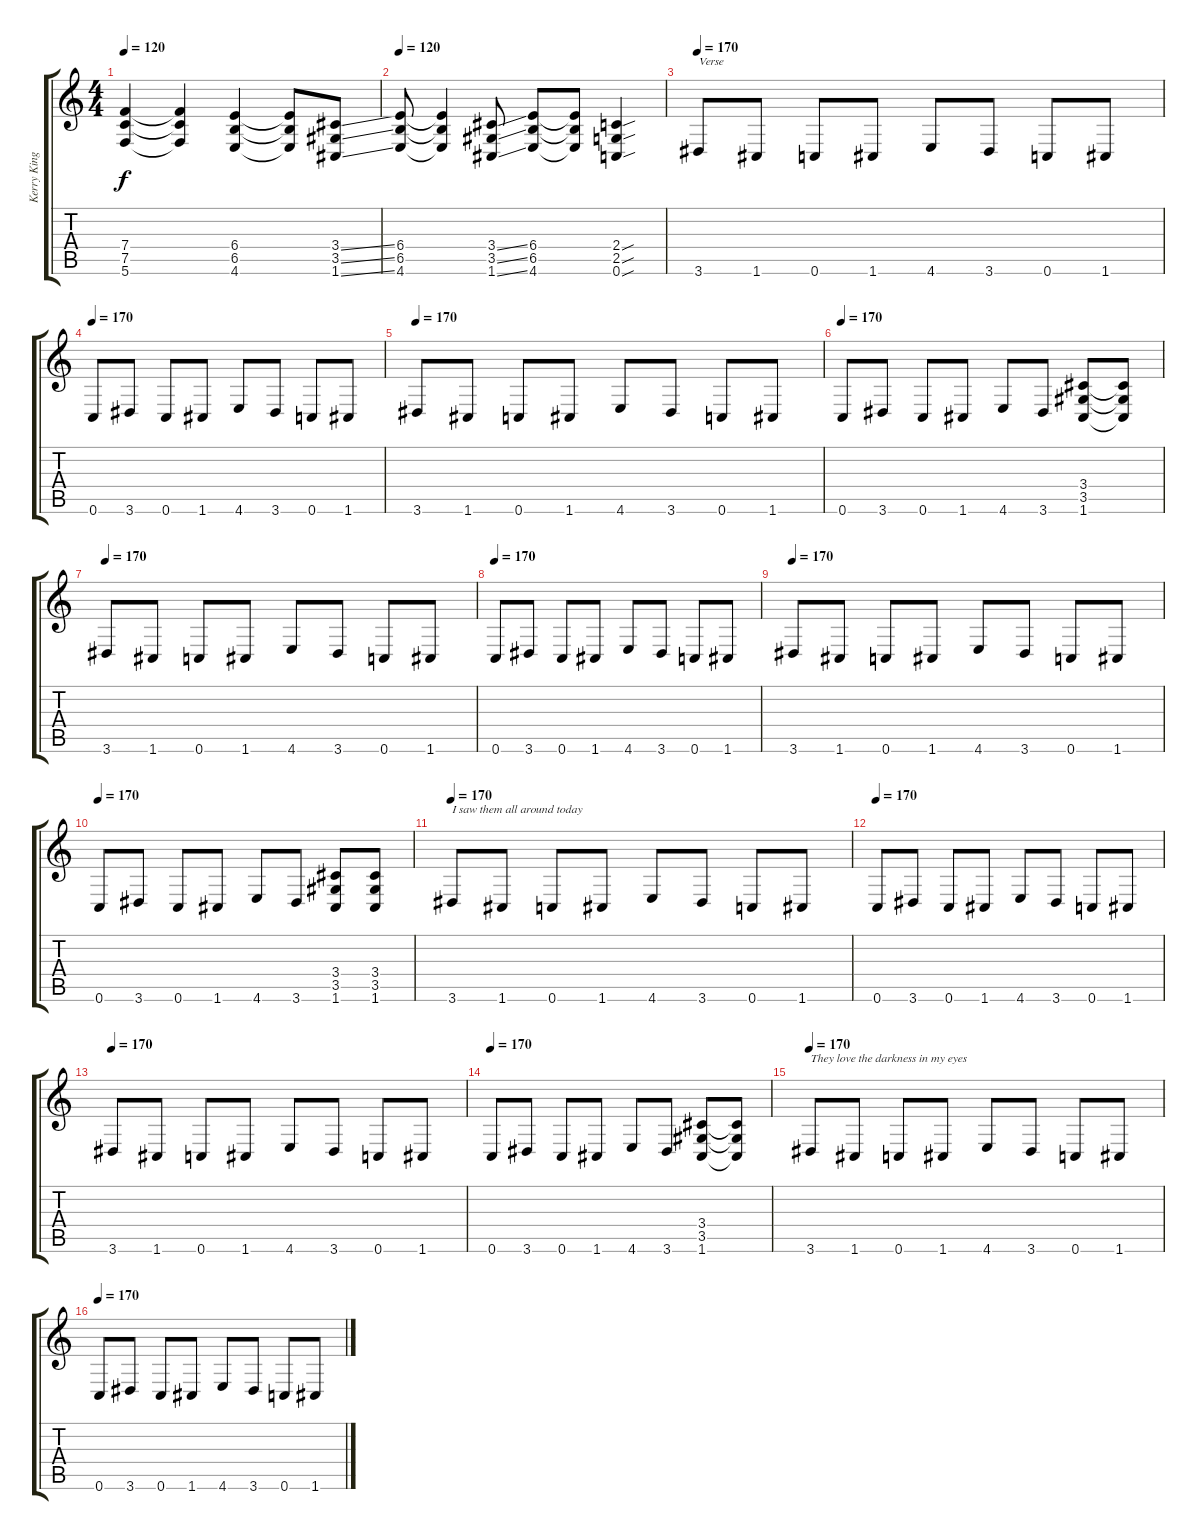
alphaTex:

\track ("Kerry King" "Kerry King") {instrument distortionguitar}
\staff {score tabs}
\tuning (C4 G3 Eb3 Bb2 F2 C2) {hide}
\ts (4 4)
\tempo 120
\clef g2
\ks c
(7.4 7.5 5.6).4{dy f} (7.4{t} 7.5{t} 5.6{t}).4 (6.4 6.5 4.6).4 (6.4{t} 6.5{t} 4.6{t}).8 (3.4{ss} 3.5{ss} 1.6{ss}).8 |
\tempo 120
(6.4 6.5 4.6).8{txt " "} (6.4{t} 6.5{t} 4.6{t}).4 (3.4{ss} 3.5{ss} 1.6{ss}).8 (6.4 6.5 4.6).8 (6.4{t} 6.5{t} 4.6{t}).8 (2.4{sou} 2.5{sou} 0.6{sou}).4 |
\tempo 170
3.6.8{txt "Verse"} 1.6.8 0.6.8 1.6.8 4.6.8 3.6.8 0.6.8 1.6.8 |
\tempo 170
0.6.8 3.6.8 0.6.8 1.6.8 4.6.8 3.6.8 0.6.8 1.6.8 |
\tempo 170
3.6.8 1.6.8 0.6.8 1.6.8 4.6.8 3.6.8 0.6.8 1.6.8 |
\tempo 170
0.6.8 3.6.8 0.6.8 1.6.8 4.6.8 3.6.8 (3.4 3.5 1.6).8 (3.4{t} 3.5{t} 1.6{t}).8 |
\tempo 170
3.6.8{txt " "} 1.6.8 0.6.8 1.6.8 4.6.8 3.6.8 0.6.8 1.6.8 |
\tempo 170
0.6.8 3.6.8 0.6.8 1.6.8 4.6.8 3.6.8 0.6.8 1.6.8 |
\tempo 170
3.6.8 1.6.8 0.6.8 1.6.8 4.6.8 3.6.8 0.6.8 1.6.8 |
\tempo 170
0.6.8 3.6.8 0.6.8 1.6.8 4.6.8 3.6.8 (3.4 3.5 1.6).8 (3.4 3.5 1.6).8 |
\tempo 170
3.6.8{txt "I saw them all around today"} 1.6.8 0.6.8 1.6.8 4.6.8 3.6.8 0.6.8 1.6.8 |
\tempo 170
0.6.8 3.6.8 0.6.8 1.6.8 4.6.8 3.6.8 0.6.8 1.6.8 |
\tempo 170
3.6.8 1.6.8 0.6.8 1.6.8 4.6.8 3.6.8 0.6.8 1.6.8 |
\tempo 170
0.6.8 3.6.8 0.6.8 1.6.8 4.6.8 3.6.8 (3.4 3.5 1.6).8 (3.4{t} 3.5{t} 1.6{t}).8 |
\tempo 170
3.6.8{txt "They love the darkness in my eyes"} 1.6.8 0.6.8 1.6.8 4.6.8 3.6.8 0.6.8 1.6.8 |
\tempo 170
0.6.8 3.6.8 0.6.8 1.6.8 4.6.8 3.6.8 0.6.8 1.6.8
